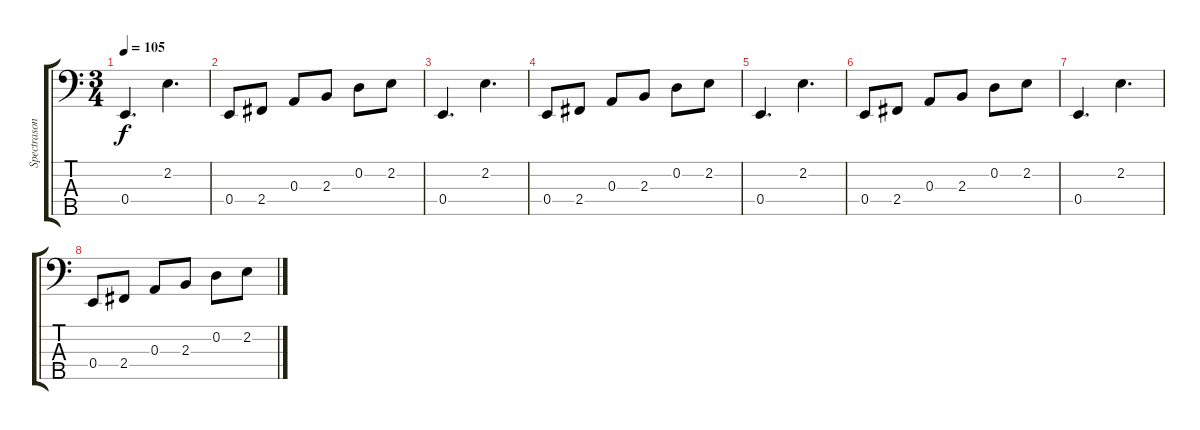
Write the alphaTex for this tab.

\track ("Spectrasonics Omnisphere" "Spectrason") {instrument fretlessbass}
\staff {score tabs}
\tuning (G2 D2 A1 E1 B0) {hide}
\ts (3 4)
\tempo 105
\clef f4
\ks c
0.4.4{d dy f} 2.2.4{d} |
0.4.8 2.4.8 0.3.8 2.3.8 0.2.8 2.2.8 |
0.4.4{d} 2.2.4{d} |
0.4.8 2.4.8 0.3.8 2.3.8 0.2.8 2.2.8 |
0.4.4{d} 2.2.4{d} |
0.4.8 2.4.8 0.3.8 2.3.8 0.2.8 2.2.8 |
0.4.4{d} 2.2.4{d} |
0.4.8 2.4.8 0.3.8 2.3.8 0.2.8 2.2.8
